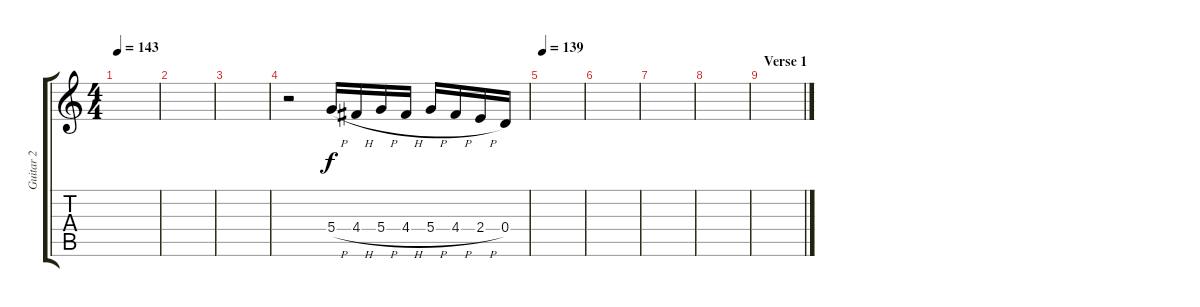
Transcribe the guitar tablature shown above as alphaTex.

\track ("Guitar 2" "Guitar 2") {instrument distortionguitar}
\staff {score tabs}
\tuning (E4 B3 G3 D3 A2 E2) {hide}
\ts (4 4)
\tempo 143
\clef g2
\ks c
|
|
|
r.2 5.4{h}.16{volume 16} 4.4{h}.16 5.4{h}.16 4.4{h}.16 5.4{h}.16 4.4{h}.16 2.4{h}.16 0.4.16 |
\tempo 139
|
|
|
|
\section ("" "Verse 1")
